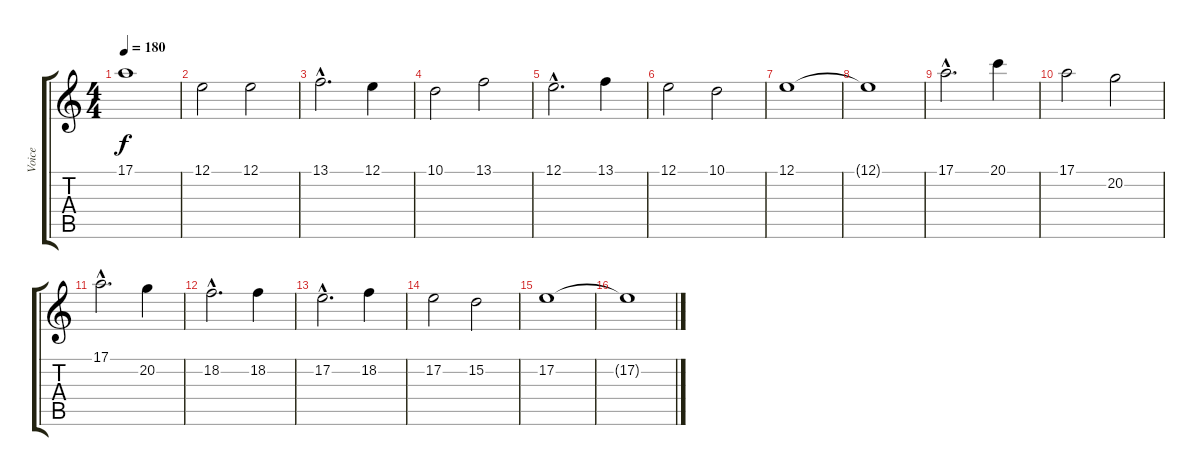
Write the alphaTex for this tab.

\track ("Voice" "Voice") {instrument lead1square}
\staff {score tabs}
\tuning (E4 B3 G3 D3 A2 E2) {hide}
\ts (4 4)
\tempo 180
\clef g2
\ks c
17.1.1{dy f volume 13} |
12.1.2 12.1.2 |
13.1{hac}.2{d} 12.1.4 |
10.1.2 13.1.2 |
12.1{hac}.2{d} 13.1.4 |
12.1.2 10.1.2 |
12.1.1 |
12.1{t}.1{volume 0} |
17.1{hac}.2{d volume 13} 20.1.4 |
17.1.2 20.2.2 |
17.1{hac}.2{d} 20.2.4 |
18.2{hac}.2{d} 18.2.4 |
17.2{hac}.2{d} 18.2.4 |
17.2.2 15.2.2 |
17.2.1 |
17.2{t}.1{volume 0}
